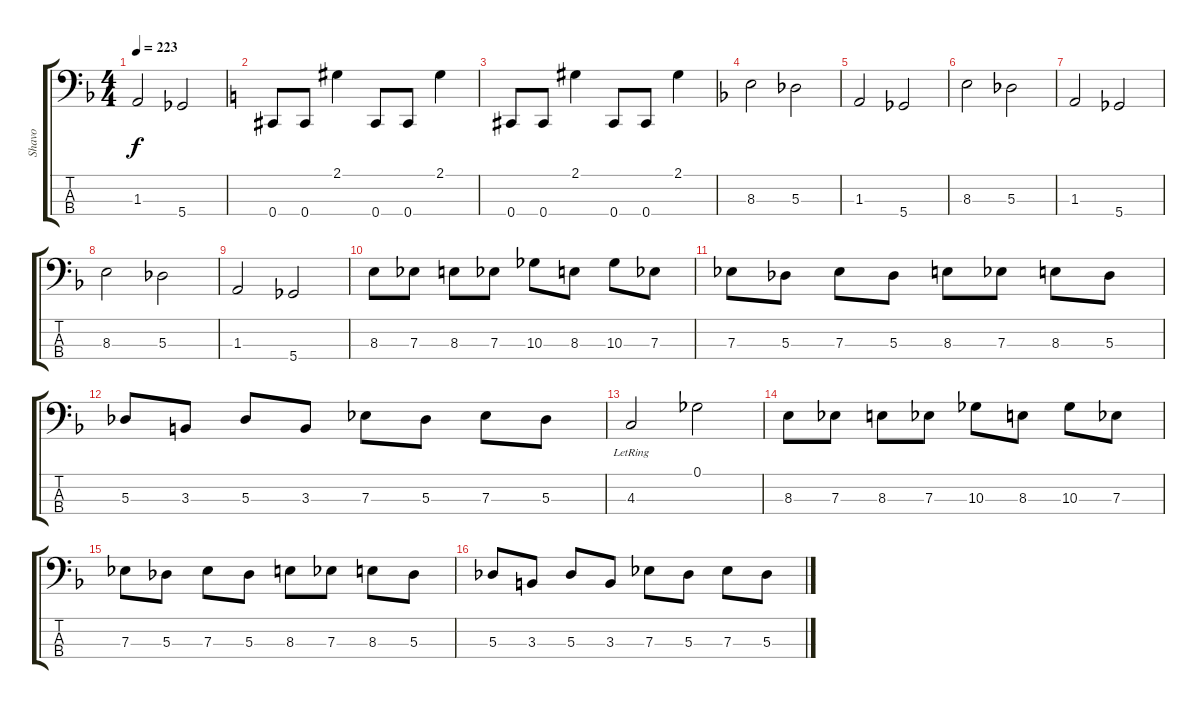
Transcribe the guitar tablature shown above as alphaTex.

\track ("Shavo" "Shavo") {instrument electricbassfinger}
\staff {score tabs}
\tuning (Gb2 Db2 Ab1 Db1) {hide}
\ts (4 4)
\tempo 223
\clef f4
\ks f
1.3.2{dy f} 5.4.2 |
\ks c
0.4.8 0.4.8 2.1.4 0.4.8 0.4.8 2.1.4 |
0.4.8 0.4.8 2.1.4 0.4.8 0.4.8 2.1.4 |
\ks f
8.3.2 5.3.2 |
1.3.2 5.4.2 |
8.3.2 5.3.2 |
1.3.2 5.4.2 |
8.3.2 5.3.2 |
1.3.2 5.4.2 |
8.3.8 7.3.8 8.3.8 7.3.8 10.3.8 8.3.8 10.3.8 7.3.8 |
7.3.8 5.3.8 7.3.8 5.3.8 8.3.8 7.3.8 8.3.8 5.3.8 |
5.3.8 3.3.8 5.3.8 3.3.8 7.3.8 5.3.8 7.3.8 5.3.8 |
4.3{lr}.2 0.1.2 |
8.3.8 7.3.8 8.3.8 7.3.8 10.3.8 8.3.8 10.3.8 7.3.8 |
7.3.8 5.3.8 7.3.8 5.3.8 8.3.8 7.3.8 8.3.8 5.3.8 |
5.3.8 3.3.8 5.3.8 3.3.8 7.3.8 5.3.8 7.3.8 5.3.8
